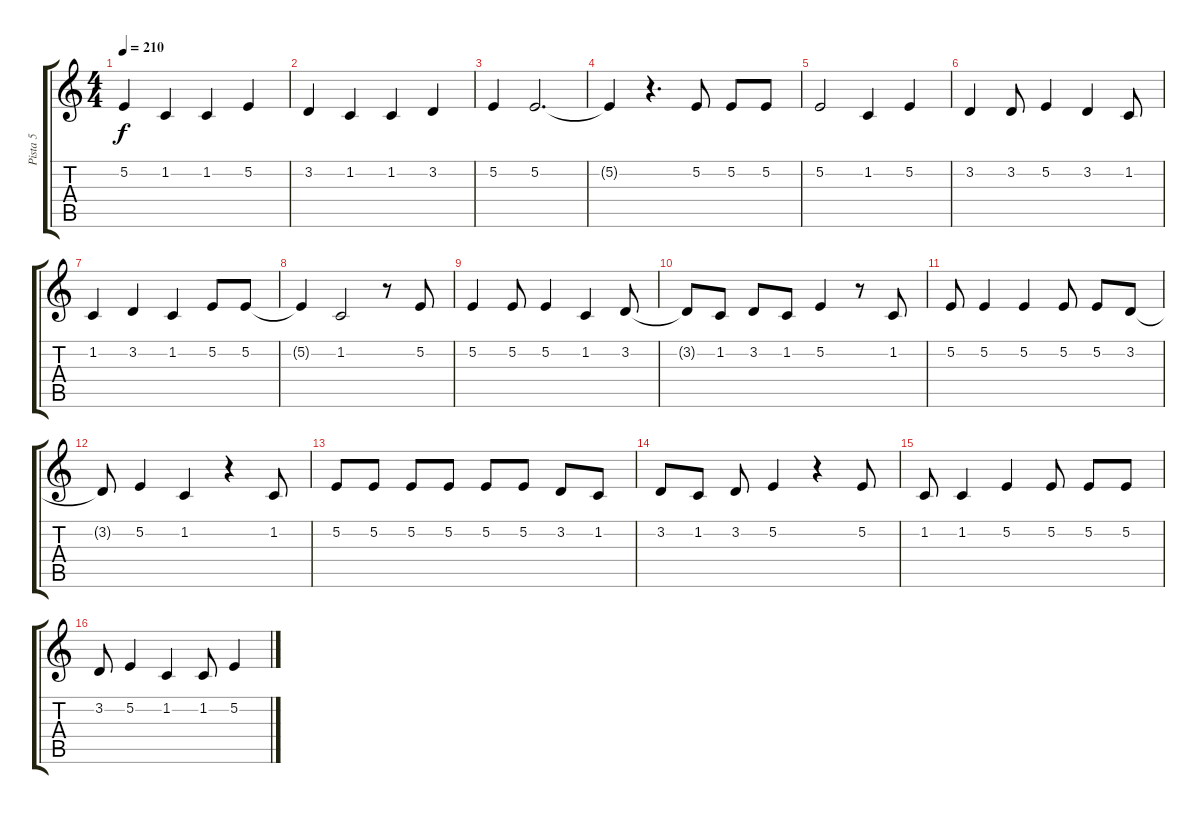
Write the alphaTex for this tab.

\track ("Pista 5" "Pista 5") {instrument tuba}
\staff {score tabs}
\tuning (E4 B3 G3 D3 A2 E2) {hide}
\ts (4 4)
\tempo 210
\clef g2
\ks c
5.2.4{dy f} 1.2.4 1.2.4 5.2.4 |
3.2.4 1.2.4 1.2.4 3.2.4 |
5.2.4 5.2.2{d} |
5.2{t}.4 r.4{d} 5.2.8 5.2.8 5.2.8 |
5.2.2 1.2.4 5.2.4 |
3.2.4 3.2.8 5.2.4 3.2.4 1.2.8 |
1.2.4 3.2.4 1.2.4 5.2.8 5.2.8 |
5.2{t}.4 1.2.2 r.8 5.2.8 |
5.2.4 5.2.8 5.2.4 1.2.4 3.2.8 |
3.2{t}.8 1.2.8 3.2.8 1.2.8 5.2.4 r.8 1.2.8 |
5.2.8 5.2.4 5.2.4 5.2.8 5.2.8 3.2.8 |
3.2{t}.8 5.2.4 1.2.4 r.4 1.2.8 |
5.2.8 5.2.8 5.2.8 5.2.8 5.2.8 5.2.8 3.2.8 1.2.8 |
3.2.8 1.2.8 3.2.8 5.2.4 r.4 5.2.8 |
1.2.8 1.2.4 5.2.4 5.2.8 5.2.8 5.2.8 |
3.2.8 5.2.4 1.2.4 1.2.8 5.2.4
